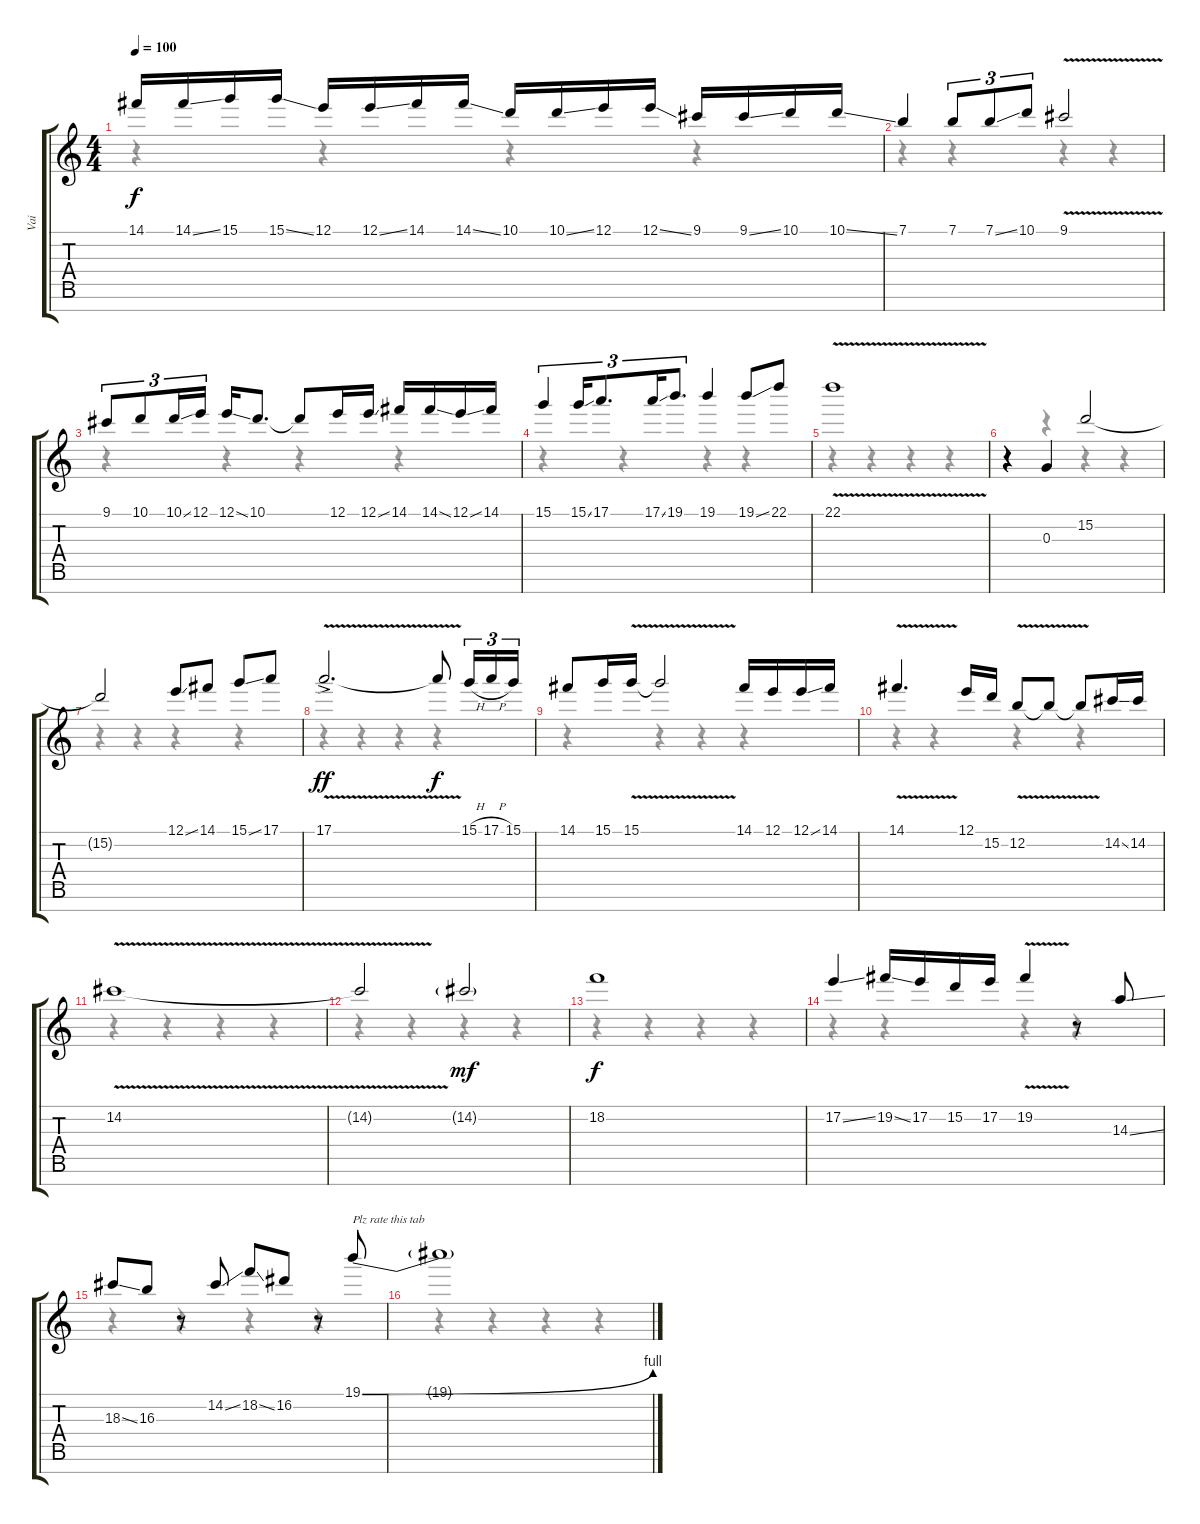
\track ("Vai" "Vai") {instrument overdrivenguitar}
\staff {score tabs}
\tuning (E4 B3 G3 D3 A2 E2 B1) {hide}
\voice
\ts (4 4)
\tempo 100
\clef g2
\ks c
14.1.16{dy f} 14.1{ss}.16 15.1.16 15.1{ss}.16 12.1.16 12.1{ss}.16 14.1.16 14.1{ss}.16 10.1.16 10.1{ss}.16 12.1.16 12.1{ss}.16 9.1.16 9.1{ss}.16 10.1.16 10.1{ss}.16 |
7.1.4 7.1.8{tu (3 2)} 7.1{ss}.8{tu (3 2)} 10.1.8{tu (3 2)} 9.1{v}.2 |
9.1.8{tu (3 2)} 10.1.8{tu (3 2)} 10.1{ss}.16{tu (3 2)} 12.1.16{tu (3 2)} 12.1{ss}.16 10.1.8{d} 10.1{t}.8 12.1.16 12.1{ss}.16 14.1.16 14.1{ss}.16 12.1{ss}.16 14.1.16 |
15.1.4{tu (3 2)} 15.1{ss}.16{tu (3 2)} 17.1.8{d tu (3 2)} 17.1{ss}.16{tu (3 2)} 19.1.8{d tu (3 2)} 19.1.4 19.1{ss}.8 22.1.8 |
22.1{v}.1 |
r.4 0.3.4 15.2.2 |
15.2{t}.2 12.1{ss}.8 14.1.8 15.1{ss}.8 17.1.8 |
17.1{v ac}.2{d dy ff} 17.1{v t}.8{dy f} 15.1{h}.16{tu (3 2)} 17.1{h}.16{tu (3 2)} 15.1.16{tu (3 2)} |
14.1.8 15.1.16 15.1{v}.16 15.1{v t}.2 14.1.16 12.1.16 12.1{ss}.16 14.1.16 |
14.1{v}.4{d} 12.1.16 15.2.16 12.2{v}.8 12.2{v t}.8 12.2{v t}.8 14.2{ss}.16 14.2.16 |
14.2{v}.1 |
14.2{v t}.2 14.2{g}.2{dy mf} |
18.2.1{dy f} |
17.2{ss}.4 19.2{ss}.16 17.2.16 15.2.16 17.2.16 19.2{v}.4 r.8 14.3{ss}.8 |
18.3{ss}.8 16.3.8 r.8 14.2{ss}.8 18.2{ss}.8 16.2.8 r.8 19.1{be (bend 0 0 60 4)}.8{txt "Plz rate this tab"} |
19.1{t}.1
\voice
\clef g2
\ottava regular
\simile none
\ks c
r.4{dy f} r.4 r.4 r.4 |
r.4 r.4 r.4 r.4 |
r.4 r.4 r.4 r.4 |
r.4 r.4 r.4 r.4 |
r.4 r.4 r.4 r.4 |
r.4 r.4 r.4 r.4 |
r.4 r.4 r.4 r.4 |
r.4 r.4 r.4 r.4 |
r.4 r.4 r.4 r.4 |
r.4 r.4 r.4 r.4 |
r.4 r.4 r.4 r.4 |
r.4 r.4 r.4 r.4 |
r.4 r.4 r.4 r.4 |
r.4 r.4 r.4 r.4 |
r.4 r.4 r.4 r.4 |
r.4 r.4 r.4 r.4
